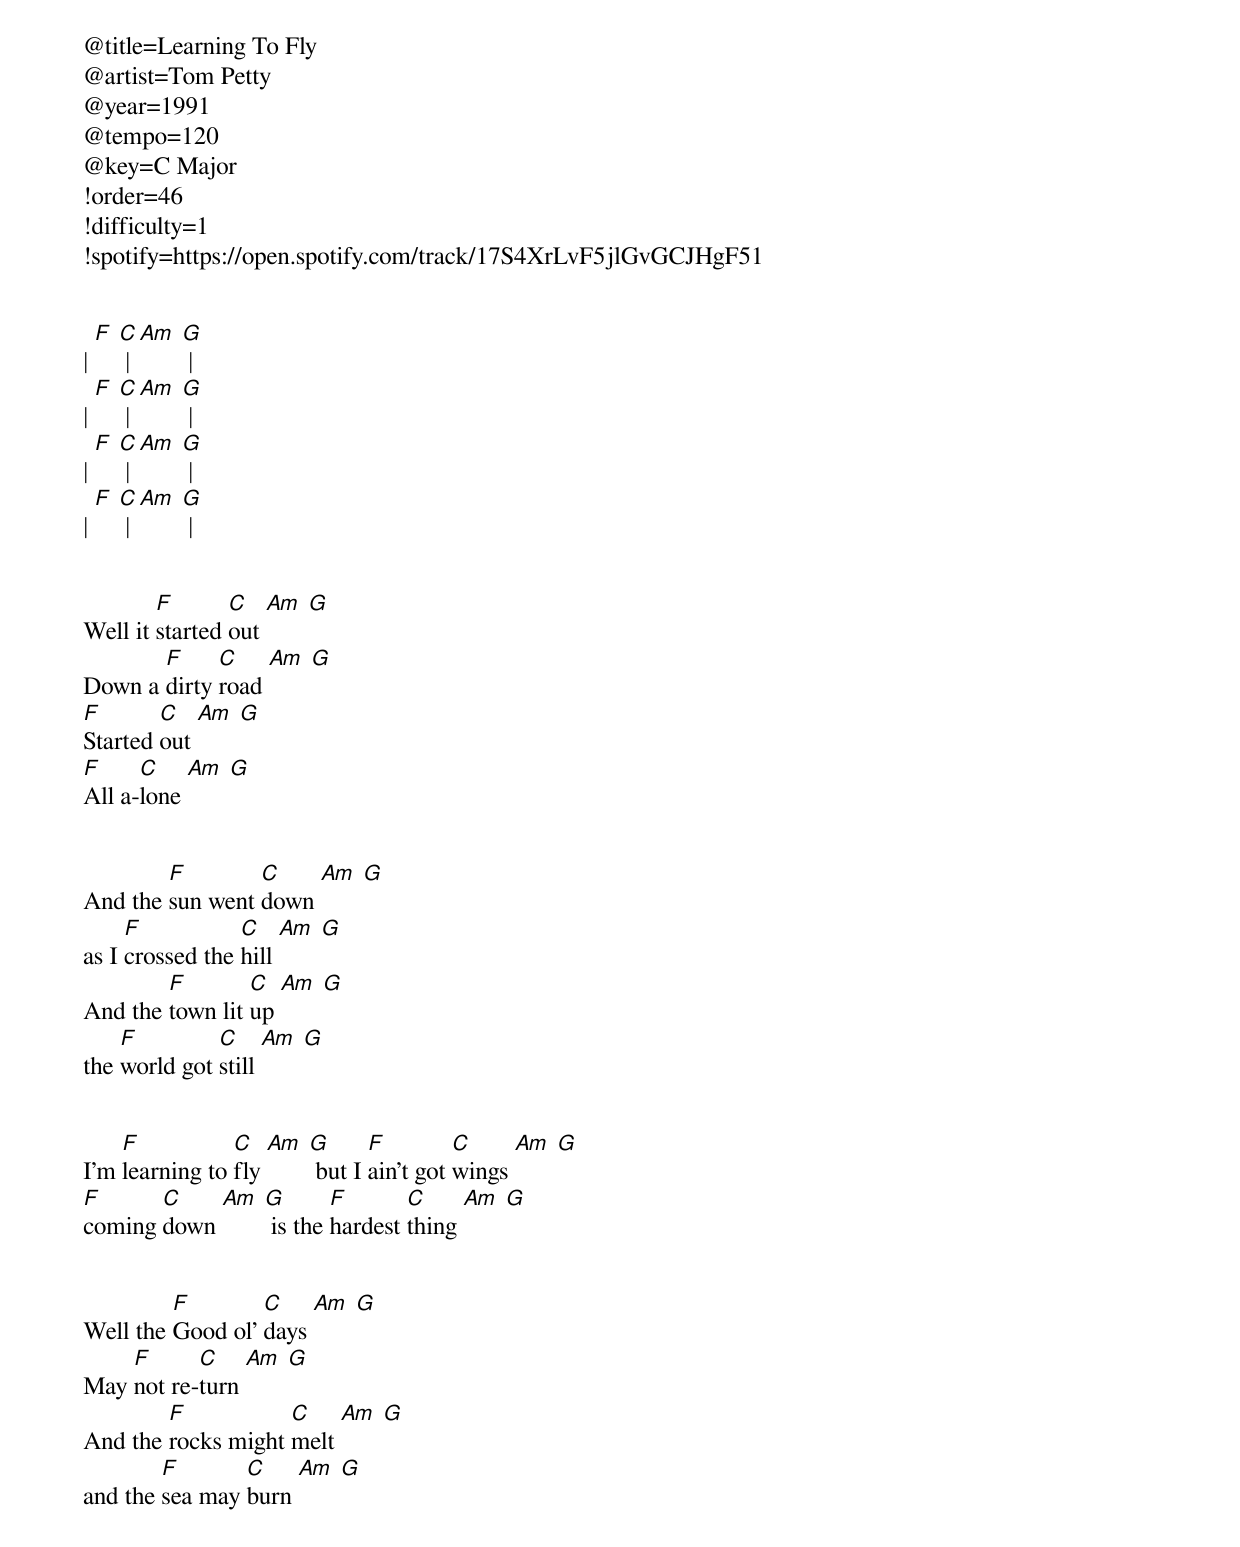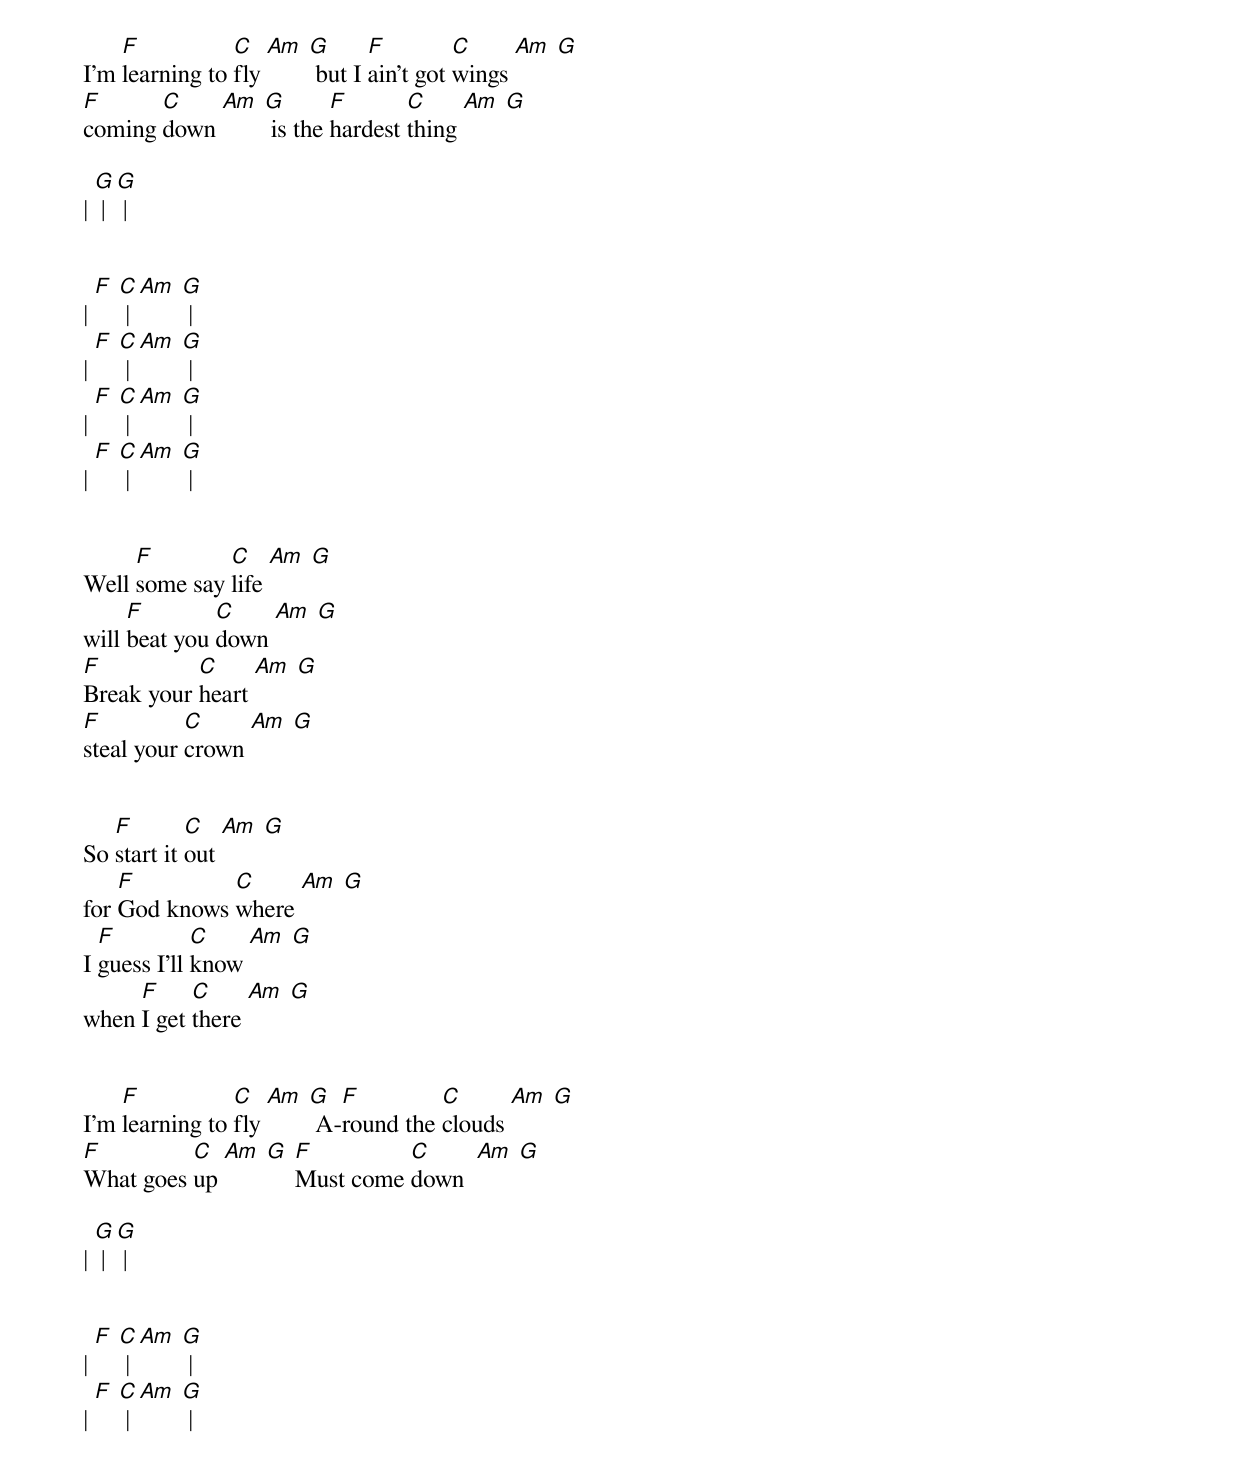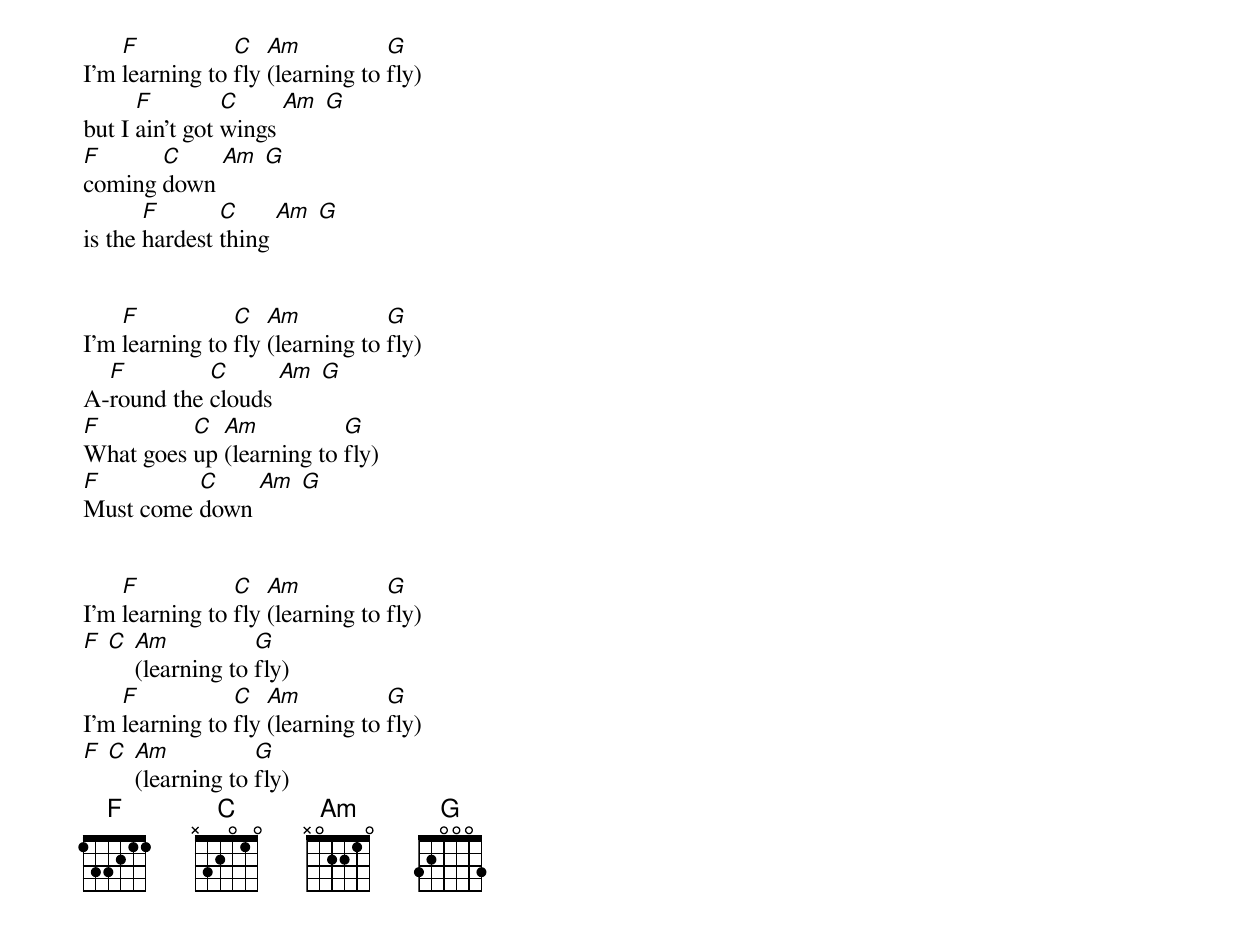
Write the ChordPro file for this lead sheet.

@title=Learning To Fly
@artist=Tom Petty
@year=1991
@tempo=120
@key=C Major
!order=46
!difficulty=1
!spotify=https://open.spotify.com/track/17S4XrLvF5jlGvGCJHgF51


| [F] [C] | [Am] [G] |
| [F] [C] | [Am] [G] |
| [F] [C] | [Am] [G] |
| [F] [C] | [Am] [G] |


Well it [F]started [C]out [Am] [G]
Down a [F]dirty [C]road [Am] [G]
[F]Started [C]out [Am] [G]
[F]All a-[C]lone [Am] [G]


And the [F]sun went [C]down [Am] [G]
as I [F]crossed the [C]hill [Am] [G]
And the [F]town lit [C]up [Am] [G]
the [F]world got [C]still [Am] [G]


I'm [F]learning to [C]fly [Am] [G] but I [F]ain't got [C]wings [Am] [G]
[F]coming [C]down [Am] [G] is the [F]hardest [C]thing [Am] [G]


Well the [F]Good ol' [C]days [Am] [G]
May [F]not re-[C]turn [Am] [G]
And the [F]rocks might [C]melt [Am] [G]
and the [F]sea may [C]burn [Am] [G]


I'm [F]learning to [C]fly [Am] [G] but I [F]ain't got [C]wings [Am] [G]
[F]coming [C]down [Am] [G] is the [F]hardest [C]thing [Am] [G]

| [G] | [G] |


| [F] [C] | [Am] [G] |
| [F] [C] | [Am] [G] |
| [F] [C] | [Am] [G] |
| [F] [C] | [Am] [G] |


Well [F]some say [C]life [Am] [G]
will [F]beat you [C]down [Am] [G]
[F]Break your [C]heart [Am] [G]
[F]steal your [C]crown [Am] [G]


So [F]start it [C]out [Am] [G]
for [F]God knows [C]where [Am] [G]
I [F]guess I'll [C]know [Am] [G]
when [F]I get [C]there [Am] [G]


I'm [F]learning to [C]fly [Am] [G] A-[F]round the [C]clouds [Am] [G]
[F]What goes [C]up [Am] [G] [F]Must come [C]down  [Am] [G]

| [G] | [G] |


| [F] [C] | [Am] [G] |
| [F] [C] | [Am] [G] |


I'm [F]learning to [C]fly [Am](learning to [G]fly)
but I [F]ain't got [C]wings [Am] [G]
[F]coming [C]down [Am] [G]
is the [F]hardest [C]thing [Am] [G]


I'm [F]learning to [C]fly [Am](learning to [G]fly)
A-[F]round the [C]clouds [Am] [G]
[F]What goes [C]up [Am](learning to [G]fly)
[F]Must come [C]down [Am] [G]


I'm [F]learning to [C]fly [Am](learning to [G]fly)
[F] [C] [Am](learning to [G]fly)
I'm [F]learning to [C]fly [Am](learning to [G]fly)
[F] [C] [Am](learning to [G]fly)
